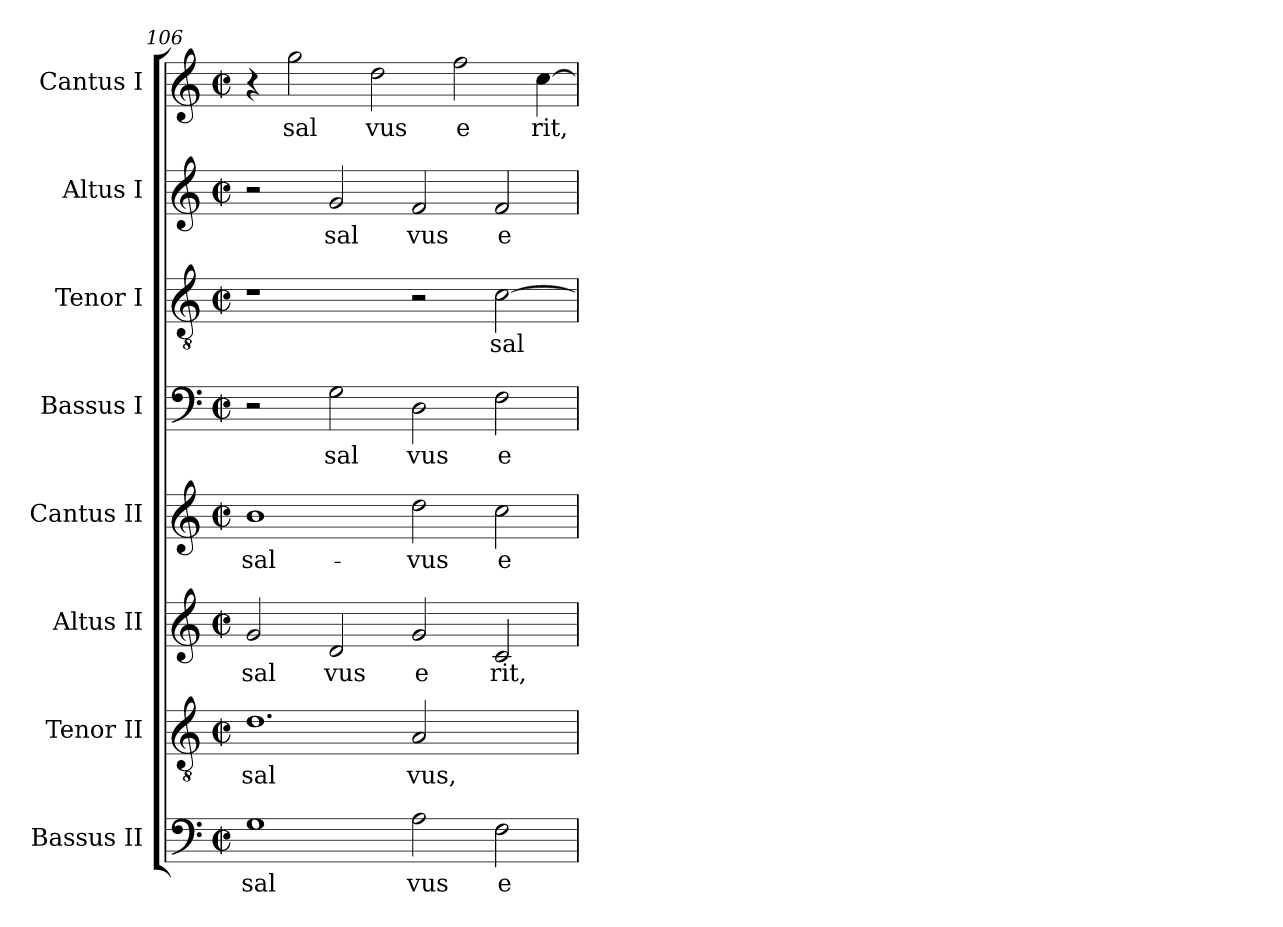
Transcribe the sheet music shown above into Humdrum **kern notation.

**kern	**text	**kern	**text	**kern	**text	**kern	**text	**kern	**text	**kern	**text	**kern	**text	**kern	**text
*part8	*part8	*part7	*part7	*part6	*part6	*part5	*part5	*part4	*part4	*part3	*part3	*part2	*part2	*part1	*part1
*staff8	*staff8	*staff7	*staff7	*staff6	*staff6	*staff5	*staff5	*staff4	*staff4	*staff3	*staff3	*staff2	*staff2	*staff1	*staff1
*I"Bassus II	*	*I"Tenor II	*	*I"Altus II	*	*I"Cantus II	*	*I"Bassus I	*	*I"Tenor I	*	*I"Altus I	*	*I"Cantus I	*
!!LO:LB:g=z
*clefF4	*	*clefGv2	*	*clefG2	*	*clefG2	*	*clefF4	*	*clefGv2	*	*clefG2	*	*clefG2	*
*M2/2	*	*M2/2	*	*M2/2	*	*M2/2	*	*M2/2	*	*M2/2	*	*M2/2	*	*M2/2	*
*met(c|)	*	*met(c|)	*	*met(c|)	*	*met(c|)	*	*met(c|)	*	*met(c|)	*	*met(c|)	*	*met(c|)	*
=106	=106	=106	=106	=106	=106	=106	=106	=106	=106	=106	=106	=106	=106	=106	=106
!	!LO:LY:b:cj	!LO:N:vis=1.	!LO:LY:b:cj	!	!LO:LY:b:cj	!	!LO:LY:b:cj	!	!	!	!	!	!	!	!
1G	sal	1d	sal	2g/	sal	1b	sal-	2r	.	1r	.	2r	.	4r	.
!	!	!	!	!	!	!	!	!	!	!	!	!	!	!	!LO:LY:b:cj
.	.	.	.	.	.	.	.	.	.	.	.	.	.	2gg\	sal
!	!	!	!	!	!LO:LY:b:cj	!	!	!	!LO:LY:b:cj	!	!	!	!LO:LY:b:cj	!	!
.	.	.	.	2d/	vus	.	.	2G\	sal	.	.	2g/	sal	.	.
!	!	!	!	!	!	!	!	!	!	!	!	!	!	!	!LO:LY:b:cj
.	.	.	.	.	.	.	.	.	.	.	.	.	.	2dd\	vus
!	!LO:LY:b:cj	!	!LO:LY:b:cj	!	!LO:LY:b:cj	!	!LO:LY:b:cj	!	!LO:LY:b:cj	!	!	!	!LO:LY:b:cj	!	!
2A\	vus	2A/	vus,	2g/	e	2dd\	-vus	2D\	vus	2r	.	2f/	vus	.	.
!	!	!	!	!	!	!	!	!	!	!	!	!	!	!	!LO:LY:b:cj
.	.	.	.	.	.	.	.	.	.	.	.	.	.	2ff\	e
!	!LO:LY:b:cj	!	!	!	!LO:LY:b:cj	!	!LO:LY:b:cj	!	!LO:LY:b:cj	!	!LO:LY:b	!	!LO:LY:b:cj	!	!
2F\	e	2ryy	.	2c/	rit,	2cc\	e-	2F\	e	[>2c\	sal	2f/	e	.	.
!	!	!	!	!	!	!	!	!	!	!	!	!	!	!	!LO:LY:b
.	.	.	.	.	.	.	.	.	.	.	.	.	.	[>4cc\	rit,
=	=	=	=	=	=	=	=	=	=	=	=	=	=	=	=
*-	*-	*-	*-	*-	*-	*-	*-	*-	*-	*-	*-	*-	*-	*-	*-
